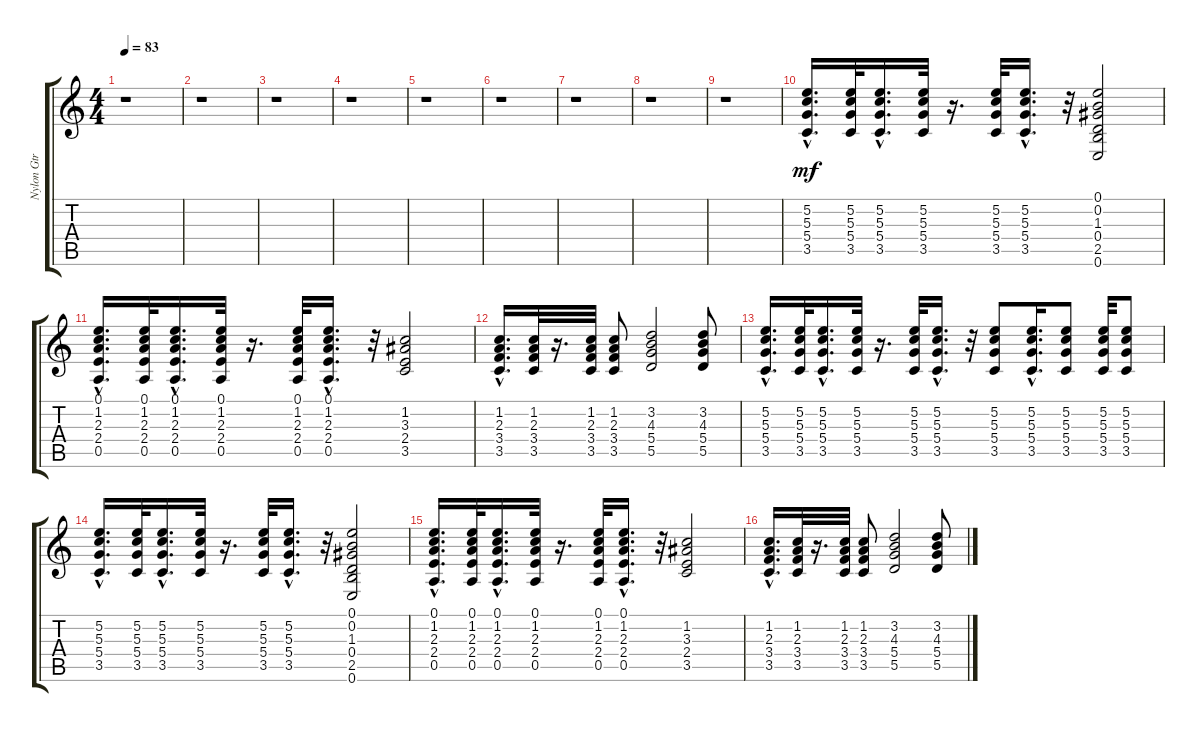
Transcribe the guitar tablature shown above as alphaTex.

\track ("Nylon Gtr" "Nylon Gtr") {instrument acousticguitarnylon}
\staff {score tabs}
\tuning (E4 B3 G3 D3 A2 E2) {hide}
\ts (4 4)
\tempo 83
\clef g2
\ks c
r.1{dy mf} |
r.1 |
r.1 |
r.1 |
r.1 |
r.1 |
r.1 |
r.1 |
r.1 |
(5.2{hac} 5.3{hac} 5.4{hac} 3.5{hac}).16{d} (5.2 5.3 5.4 3.5).32 (5.2{hac} 5.3{hac} 5.4{hac} 3.5{hac}).16{d} (5.2 5.3 5.4 3.5).32 r.16{d} (5.2 5.3 5.4 3.5).32 (5.2{hac} 5.3{hac} 5.4{hac} 3.5{hac}).16{d} r.32 (0.1 0.2 1.3 0.4 2.5 0.6).2 |
(0.1{hac} 1.2{hac} 2.3{hac} 2.4{hac} 0.5{hac}).16{d} (0.1 1.2 2.3 2.4 0.5).32 (0.1{hac} 1.2{hac} 2.3{hac} 2.4{hac} 0.5{hac}).16{d} (0.1 1.2 2.3 2.4 0.5).32 r.16{d} (0.1 1.2 2.3 2.4 0.5).32 (0.1{hac} 1.2{hac} 2.3{hac} 2.4{hac} 0.5{hac}).16{d} r.32 (1.2 3.3 2.4 3.5).2 |
(1.2{hac} 2.3{hac} 3.4{hac} 3.5{hac}).16{d} (1.2 2.3 3.4 3.5).32 r.16{d} (1.2 2.3 3.4 3.5).32 (1.2 2.3 3.4 3.5).8 (3.2 4.3 5.4 5.5).2 (3.2 4.3 5.4 5.5).8 |
(5.2{hac} 5.3{hac} 5.4{hac} 3.5{hac}).16{d} (5.2 5.3 5.4 3.5).32 (5.2{hac} 5.3{hac} 5.4{hac} 3.5{hac}).16{d} (5.2 5.3 5.4 3.5).32 r.16{d} (5.2 5.3 5.4 3.5).32 (5.2{hac} 5.3{hac} 5.4{hac} 3.5{hac}).16{d} r.32 (5.2 5.3 5.4 3.5).8 (5.2{hac} 5.3{hac} 5.4{hac} 3.5{hac}).16{d} (5.2 5.3 5.4 3.5).8 (5.2 5.3 5.4 3.5).32 (5.2 5.3 5.4 3.5).8 |
(5.2{hac} 5.3{hac} 5.4{hac} 3.5{hac}).16{d} (5.2 5.3 5.4 3.5).32 (5.2{hac} 5.3{hac} 5.4{hac} 3.5{hac}).16{d} (5.2 5.3 5.4 3.5).32 r.16{d} (5.2 5.3 5.4 3.5).32 (5.2{hac} 5.3{hac} 5.4{hac} 3.5{hac}).16{d} r.32 (0.1 0.2 1.3 0.4 2.5 0.6).2 |
(0.1{hac} 1.2{hac} 2.3{hac} 2.4{hac} 0.5{hac}).16{d} (0.1 1.2 2.3 2.4 0.5).32 (0.1{hac} 1.2{hac} 2.3{hac} 2.4{hac} 0.5{hac}).16{d} (0.1 1.2 2.3 2.4 0.5).32 r.16{d} (0.1 1.2 2.3 2.4 0.5).32 (0.1{hac} 1.2{hac} 2.3{hac} 2.4{hac} 0.5{hac}).16{d} r.32 (1.2 3.3 2.4 3.5).2 |
(1.2{hac} 2.3{hac} 3.4{hac} 3.5{hac}).16{d} (1.2 2.3 3.4 3.5).32 r.16{d} (1.2 2.3 3.4 3.5).32 (1.2 2.3 3.4 3.5).8 (3.2 4.3 5.4 5.5).2 (3.2 4.3 5.4 5.5).8
